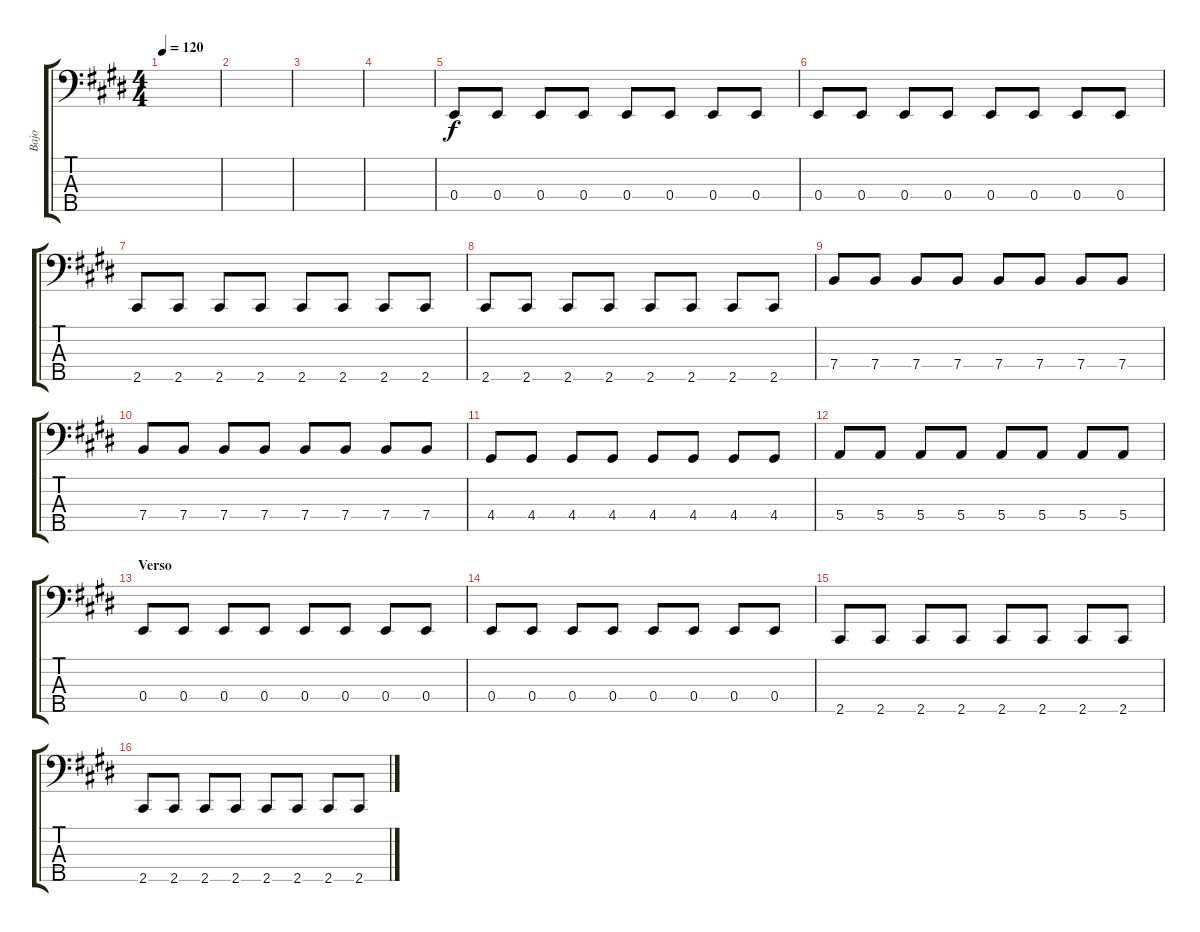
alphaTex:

\track ("Bajo" "Bajo") {instrument electricbasspick}
\staff {score tabs}
\tuning (G2 D2 A1 E1 B0) {hide}
\ts (4 4)
\tempo 120
\clef f4
\ks e
|
|
|
|
0.4.8 0.4.8 0.4.8 0.4.8 0.4.8 0.4.8 0.4.8 0.4.8 |
0.4.8 0.4.8 0.4.8 0.4.8 0.4.8 0.4.8 0.4.8 0.4.8 |
2.5.8 2.5.8 2.5.8 2.5.8 2.5.8 2.5.8 2.5.8 2.5.8 |
2.5.8 2.5.8 2.5.8 2.5.8 2.5.8 2.5.8 2.5.8 2.5.8 |
7.4.8 7.4.8 7.4.8 7.4.8 7.4.8 7.4.8 7.4.8 7.4.8 |
7.4.8 7.4.8 7.4.8 7.4.8 7.4.8 7.4.8 7.4.8 7.4.8 |
4.4.8 4.4.8 4.4.8 4.4.8 4.4.8 4.4.8 4.4.8 4.4.8 |
5.4.8 5.4.8 5.4.8 5.4.8 5.4.8 5.4.8 5.4.8 5.4.8 |
\section ("" "Verso")
0.4.8 0.4.8 0.4.8 0.4.8 0.4.8 0.4.8 0.4.8 0.4.8 |
0.4.8 0.4.8 0.4.8 0.4.8 0.4.8 0.4.8 0.4.8 0.4.8 |
2.5.8 2.5.8 2.5.8 2.5.8 2.5.8 2.5.8 2.5.8 2.5.8 |
2.5.8 2.5.8 2.5.8 2.5.8 2.5.8 2.5.8 2.5.8 2.5.8
